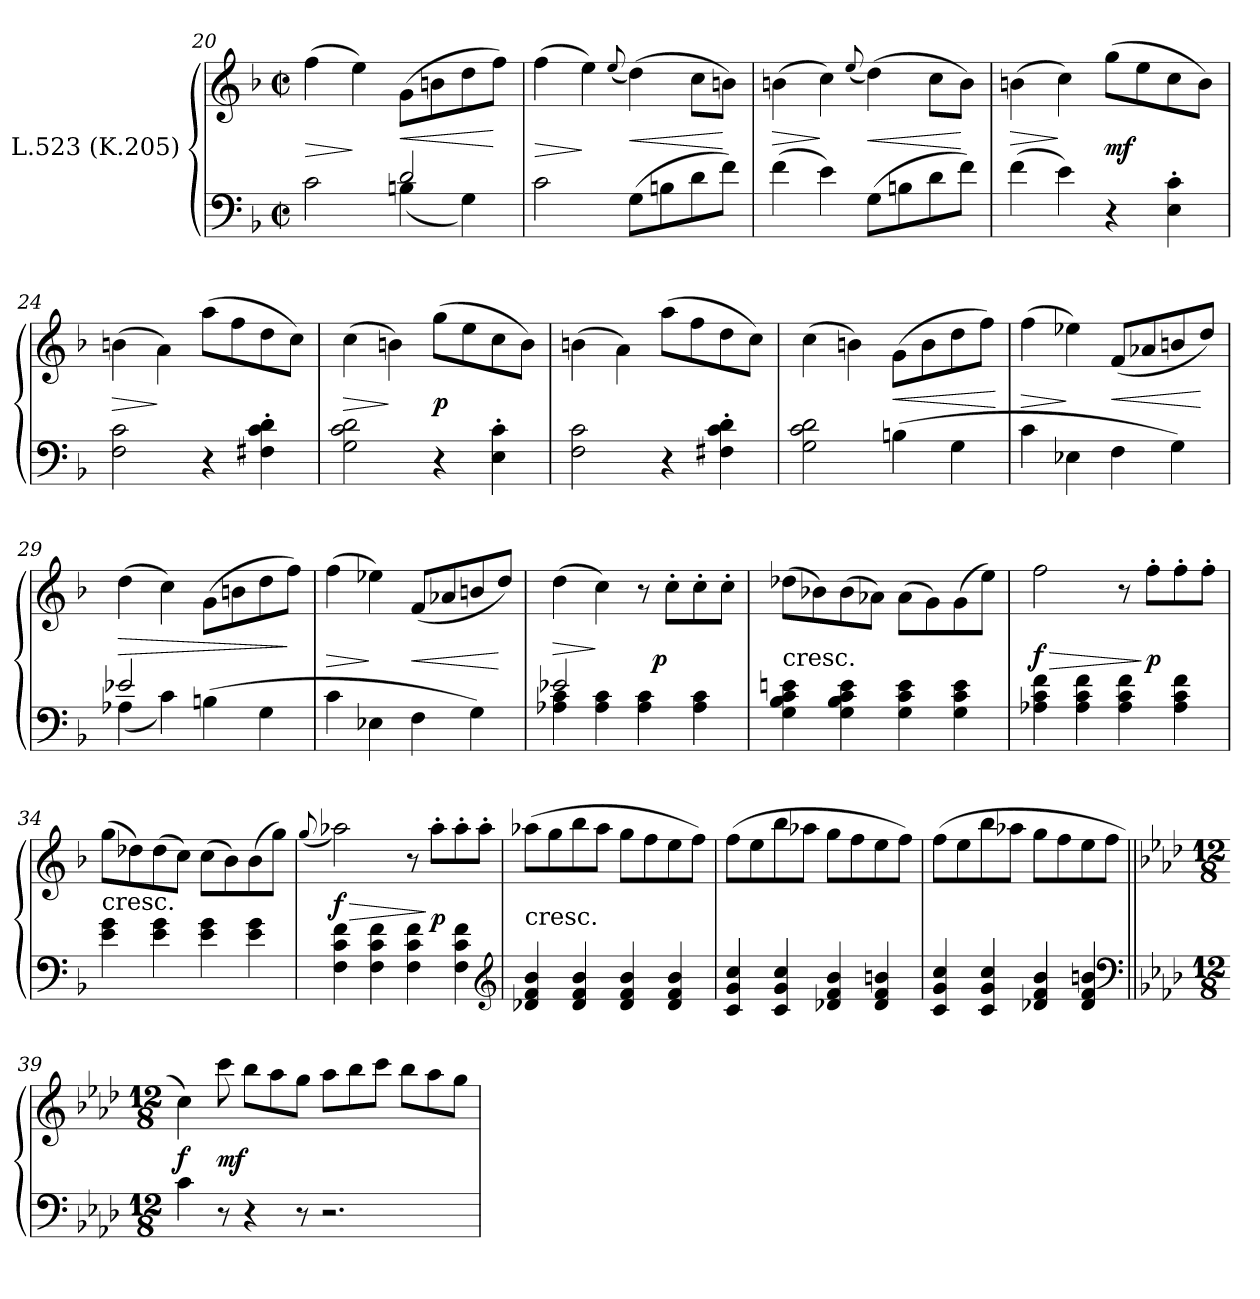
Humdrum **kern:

**kern	**kern	**dynam
*part1	*part1	*part1
*staff2	*staff1	*staff1/2
*I"L.523 (K.205)	*	*
!!LO:LB:g=z
*clefF4	*clefG2	*
*k[b-]	*k[b-]	*
*M2/2	*M2/2	*
*met(c|)	*met(c|)	*
=20	=20	=20
*^	*	*
2ryy	2c	(4ff	>
.	.	4ee)	]
2d	(4Bn	(8gL	<
.	.	8bn	.
.	4G)	8dd	.
.	.	8ffJ)	[
*v	*v	*	*
=21	=21	=21
2c	(4ff	>
.	4ee)	]
.	(8qqee	.
(8GL	(4dd)	<
8Bn	.	.
8d	8ccL	.
8fJ)	8bnJ)	[
=22	=22	=22
(4f	(4bn	>
4e)	4cc)	]
.	(8qqee	.
(8GL	(4dd)	<
8Bn	.	.
8d	8ccL	.
8fJ)	8bJ)	[
=23	=23	=23
(4f	(4bn	>
4e)	4cc)	]
4r	(8ggL	mf
.	8ee	.
4E' 4c'	8cc	.
.	8bJ)	.
!!LO:LB:g=z
=24	=24	=24
2F 2c	(4bn	>
.	4a\)	]
4r	(8aaL	.
.	8ff	.
4F#X' 4c' 4d'	8dd	.
.	8ccJ)	.
=25	=25	=25
2G 2c 2d	(4cc	>
.	4bn)	]
4r	(8ggL	p
.	8ee	.
4E' 4c'	8cc	.
.	8bJ)	.
=26	=26	=26
2F 2c	(4bn	.
.	4a\)	.
4r	(8aaL	.
.	8ff	.
4F#X' 4c' 4d'	8dd	.
.	8ccJ)	.
=27	=27	=27
2G 2c 2d	(4cc	.
.	4bn)	.
(4Bn	(8gL	<
.	8b	.
4G	8dd	.
.	8ffJ)	.
.	.	[
!!LO:LB:g=z
=28	=28	=28
4c	(4ff	>
4E-X	4ee-X)	]
4F	(8fL	<
.	8a-X	.
4G)	8bn	.
.	8ddJ)	[
=29	=29	=29
*^	*	*
2e-X	(4A-X	(4dd	>
.	4c)	4cc)	.
(4Bn	2ryy	(8gL	.
.	.	8bn	.
4G	.	8dd	.
.	.	8ffJ)	]
*v	*v	*	*
=30	=30	=30
4c	(4ff	>
4E-X	4ee-X)	]
4F	(8fL	<
.	8a-X	.
4G)	8bn	.
.	8ddJ)	[
=31	=31	=31
*^	*	*
2e-X	4A-X 4c	(4dd	>
.	4A- 4c	4cc)	]
2ryy	4A- 4c	8r	.
!	!	!	!LO:DY:rj
.	.	8cc'L	p
.	4A- 4c	8cc'	.
.	.	8cc'J	.
*v	*v	*	*
!!LO:LB:g=z
=32	=32	=32
!	!LO:TX:c:t=cresc.	!
4G 4B- 4c 4en	(8dd-XL	.
.	8b-X)	.
4G 4B- 4c 4e	(8b-	.
.	8a-XJ)	.
4G 4c 4e	(8a-\L	.
.	8g\)	.
4G 4c 4e	(8g\	.
.	8ee\J)	.
=33	=33	=33
4A-X 4c 4f	2ff	> f
4A- 4c 4f	.	.
4A- 4c 4f	8r	.
.	8ff'L	] p
4A- 4c 4f	8ff'	.
.	8ff'J	.
=34	=34	=34
!	!LO:TX:c:t=cresc.	!
4e 4g	(8ggL	.
.	8dd-X)	.
4e 4g	(8dd-	.
.	8ccJ)	.
4e 4g	(8ccL	.
.	8b-)	.
4e 4g	(8b-	.
.	8ggJ)	.
=35	=35	=35
.	(8qqgg	.
4F 4c 4f	2aa-X)	> f
4F 4c 4f	.	.
4F 4c 4f	8r	.
.	8aa-'L	] p
4F 4c 4f	8aa-'	.
.	8aa-'J	.
*clefG2	*	*
!!LO:LB:g=z
=36	=36	=36
!	!LO:TX:c:t=cresc.	!
4d-X 4f 4b-	(8aa-XL	.
.	8gg	.
4d- 4f 4b-	8bb-	.
.	8aa-J	.
4d- 4f 4b-	8ggL	.
.	8ff	.
4d- 4f 4b-	8ee	.
.	8ffJ)	.
=37	=37	=37
4c 4g 4cc	(8ffL	.
.	8ee	.
4c 4g 4cc	8bb-	.
.	8aa-XJ	.
4d-X 4f 4b-	8ggL	.
.	8ff	.
4d- 4f 4bn	8ee	.
.	8ffJ)	.
=38	=38	=38
4c 4g 4cc	(8ffL	.
.	8ee	.
4c 4g 4cc	8bb-	.
.	8aa-XJ	.
4d-X 4f 4b-	8ggL	.
.	8ff	.
4d- 4f 4bn	8ee	.
.	8ffJ	.
*clefF4	*	*
!!LO:LB:g=z
=39||	=39||	=39||
*k[b-e-a-d-]	*k[b-e-a-d-]	*
*M12/8	*M12/8	*
*	*MM189	*
4c	4cc)	f
8r	8ccc	mf
4r	8bb-L	.
.	8aa-	.
8r	8ggJ	.
2.r	8aa-L	.
.	8bb-	.
.	8cccJ	.
.	8bb-L	.
.	8aa-	.
.	8ggJ	.
=	=	=
*-	*-	*-
